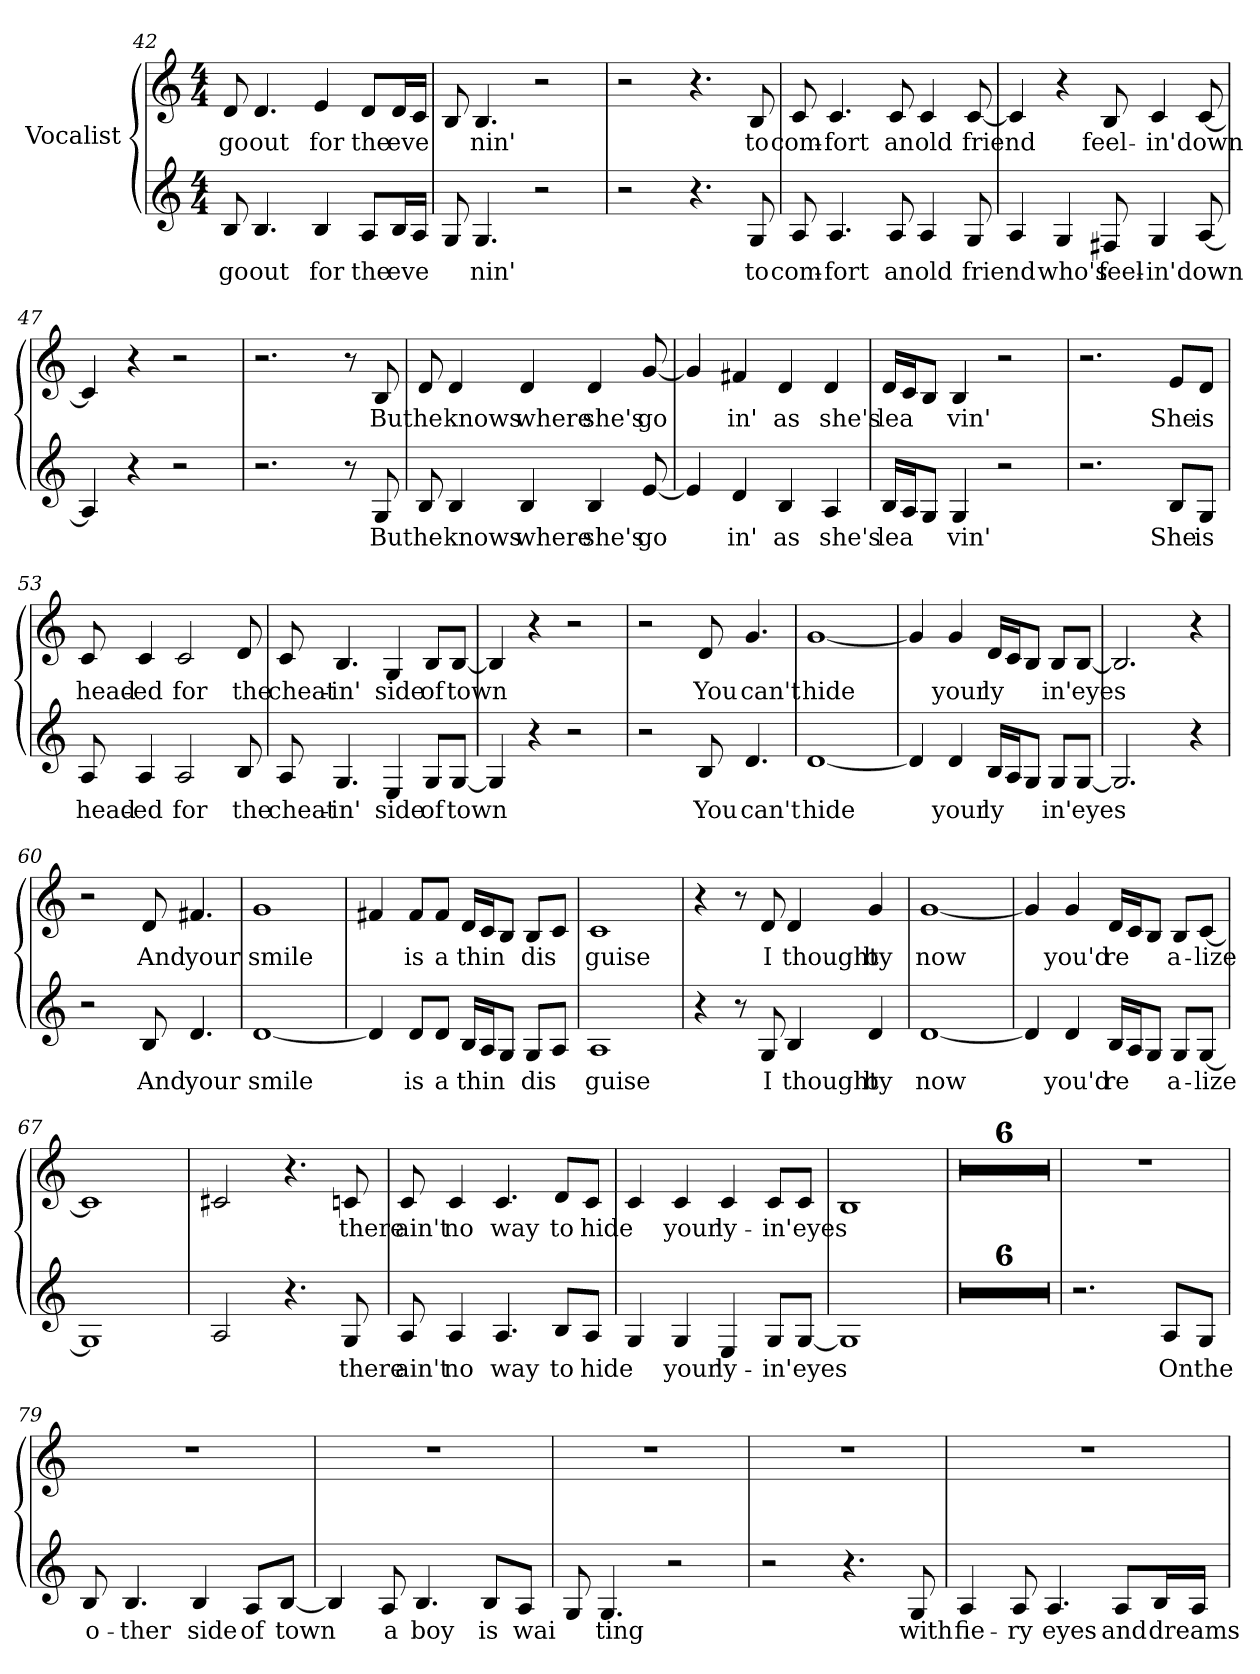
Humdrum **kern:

**kern	**text	**kern	**text
*part1	*part1	*part1	*part1
*staff2	*staff2	*staff1	*staff1
*I"Vocalist	*	*	*
*clefG2	*	*clefG2	*
*M4/4	*	*M4/4	*
=42	=42	=42	=42
8B	go	8d	go
4.B	out	4.d	out
4B	for	4e	for
8A/L	the	8d/L	the
16B/L	eve-	16d/L	eve-
16A/JJ	_	16c/JJ	_
=43	=43	=43	=43
8G	_	8B	_
4.G	-nin'	4.B	-nin'
2r	.	2r	.
=44	=44	=44	=44
2r	.	2r	.
4.r	.	4.r	.
8G	to	8B	to
=45	=45	=45	=45
8A	com-	8c	com-
4.A	-fort	4.c	-fort
8A	an	8c	an
4A	old	4c	old
8G	friend	[8c	friend
=46	=46	=46	=46
4A	_	4c]	_
4G	who's	4r	.
8F#X	feel-	8B	feel-
4G	-in'	4c	-in'
[8A	down	[8c	down
=47	=47	=47	=47
4A]	_	4c]	_
4r	.	4r	.
2r	.	2r	.
=48	=48	=48	=48
2.r	.	2.r	.
8r	.	8r	.
8G	But	8B	But
=49	=49	=49	=49
8B	he	8d	he
4B	knows	4d	knows
4B	where	4d	where
4B	she's	4d	she's
[8e	go-	[8g	go-
=50	=50	=50	=50
4e]	_	4g]	_
4d	-in'	4f#X	-in'
4B	as	4d	as
4A	she's	4d	she's
=51	=51	=51	=51
16B/LL	lea-	16d/LL	lea-
16A/J	_	16c/J	_
8G/J	_	8B/J	_
4G	-vin'	4B	-vin'
2r	.	2r	.
=52	=52	=52	=52
2.r	.	2.r	.
8B/L	She	8e/L	She
8G/J	is	8d/J	is
=53	=53	=53	=53
8A	head-	8c	head-
4A	-ed	4c	-ed
2A	for	2c	for
8B	the	8d	the
=54	=54	=54	=54
8A	cheat-	8c	cheat-
4.G	-in'	4.B	-in'
4E	side	4G	side
8G/L	of	8B/L	of
[8G/J	town	[8B/J	town
=55	=55	=55	=55
4G]	_	4B]	_
4r	.	4r	.
2r	.	2r	.
=56	=56	=56	=56
2r	.	2r	.
8B	You	8d	You
4.d	can't	4.g	can't
=57	=57	=57	=57
[1d	hide	[1g	hide
=58	=58	=58	=58
4d]	_	4g]	_
4d	your	4g	your
16B/LL	ly-	16d/LL	ly-
16A/J	_	16c/J	_
8G/J	_	8B/J	_
8G/L	-in'	8B/L	-in'
[8G/J	eyes	[8B/J	eyes
=59	=59	=59	=59
2.G]	_	2.B]	_
4r	.	4r	.
=60	=60	=60	=60
2r	.	2r	.
8B	And	8d	And
4.d	your	4.f#X	your
=61	=61	=61	=61
[1d	smile	1g	smile
=62	=62	=62	=62
4d]	_	4f#X	_
8d/L	is	8f#/L	is
8d/J	a	8f#/J	a
16B/LL	thin	16d/LL	thin
16A/J	_	16c/J	_
8G/J	_	8B/J	_
8G/L	dis-	8B/L	dis-
8A/J	_	8c/J	_
=63	=63	=63	=63
1A	-guise	1c	-guise
=64	=64	=64	=64
4r	.	4r	.
8r	.	8r	.
8G	I	8d	I
4B	thought	4d	thought
4d	by	4g	by
=65	=65	=65	=65
[1d	now	[1g	now
=66	=66	=66	=66
4d]	_	4g]	_
4d	you'd	4g	you'd
16B/LL	re-	16d/LL	re-
16A/J	_	16c/J	_
8G/J	_	8B/J	_
8G/L	-a-	8B/L	-a-
[8G/J	-lize	[8c/J	-lize
=67	=67	=67	=67
1G]	_	1c]	_
=68	=68	=68	=68
2A	_	2c#X	_
4.r	.	4.r	.
8G	there	8cn	there
=69	=69	=69	=69
8A	ain't	8c	ain't
4A	no	4c	no
4.A	way	4.c	way
8B/L	to	8d/L	to
8A/J	hide	8c/J	hide
=70	=70	=70	=70
4G	_	4c	_
4G	your	4c	your
4E	ly-	4c	ly-
8G/L	-in'	8c/L	-in'
[8G/J	eyes	8c/J	eyes
=71	=71	=71	=71
1G]	_	1B	_
=72	=72	=72	=72
1r	.	1r	.
=73	=73	=73	=73
1r	.	1r	.
=74	=74	=74	=74
1r	.	1r	.
=75	=75	=75	=75
1r	.	1r	.
=76	=76	=76	=76
1r	.	1r	.
=77	=77	=77	=77
1r	.	1r	.
=78	=78	=78	=78
2.r	.	1r	.
8A/L	On	.	.
8G/J	the	.	.
=79	=79	=79	=79
8B	o-	1r	.
4.B	-ther	.	.
4B	side	.	.
8A/L	of	.	.
[8B/J	town	.	.
=80	=80	=80	=80
4B]	_	1r	.
8A	a	.	.
4.B	boy	.	.
8B/L	is	.	.
8A/J	wai-	.	.
=81	=81	=81	=81
8G	_	1r	.
4.G	-ting	.	.
2r	.	.	.
=82	=82	=82	=82
2r	.	1r	.
4.r	.	.	.
8G	with	.	.
=83	=83	=83	=83
4A	fie-	1r	.
8A	-ry	.	.
4.A	eyes	.	.
8A/L	and	.	.
16B/L	dreams	.	.
16A/JJ	_	.	.
=	=	=	=
*-	*-	*-	*-
